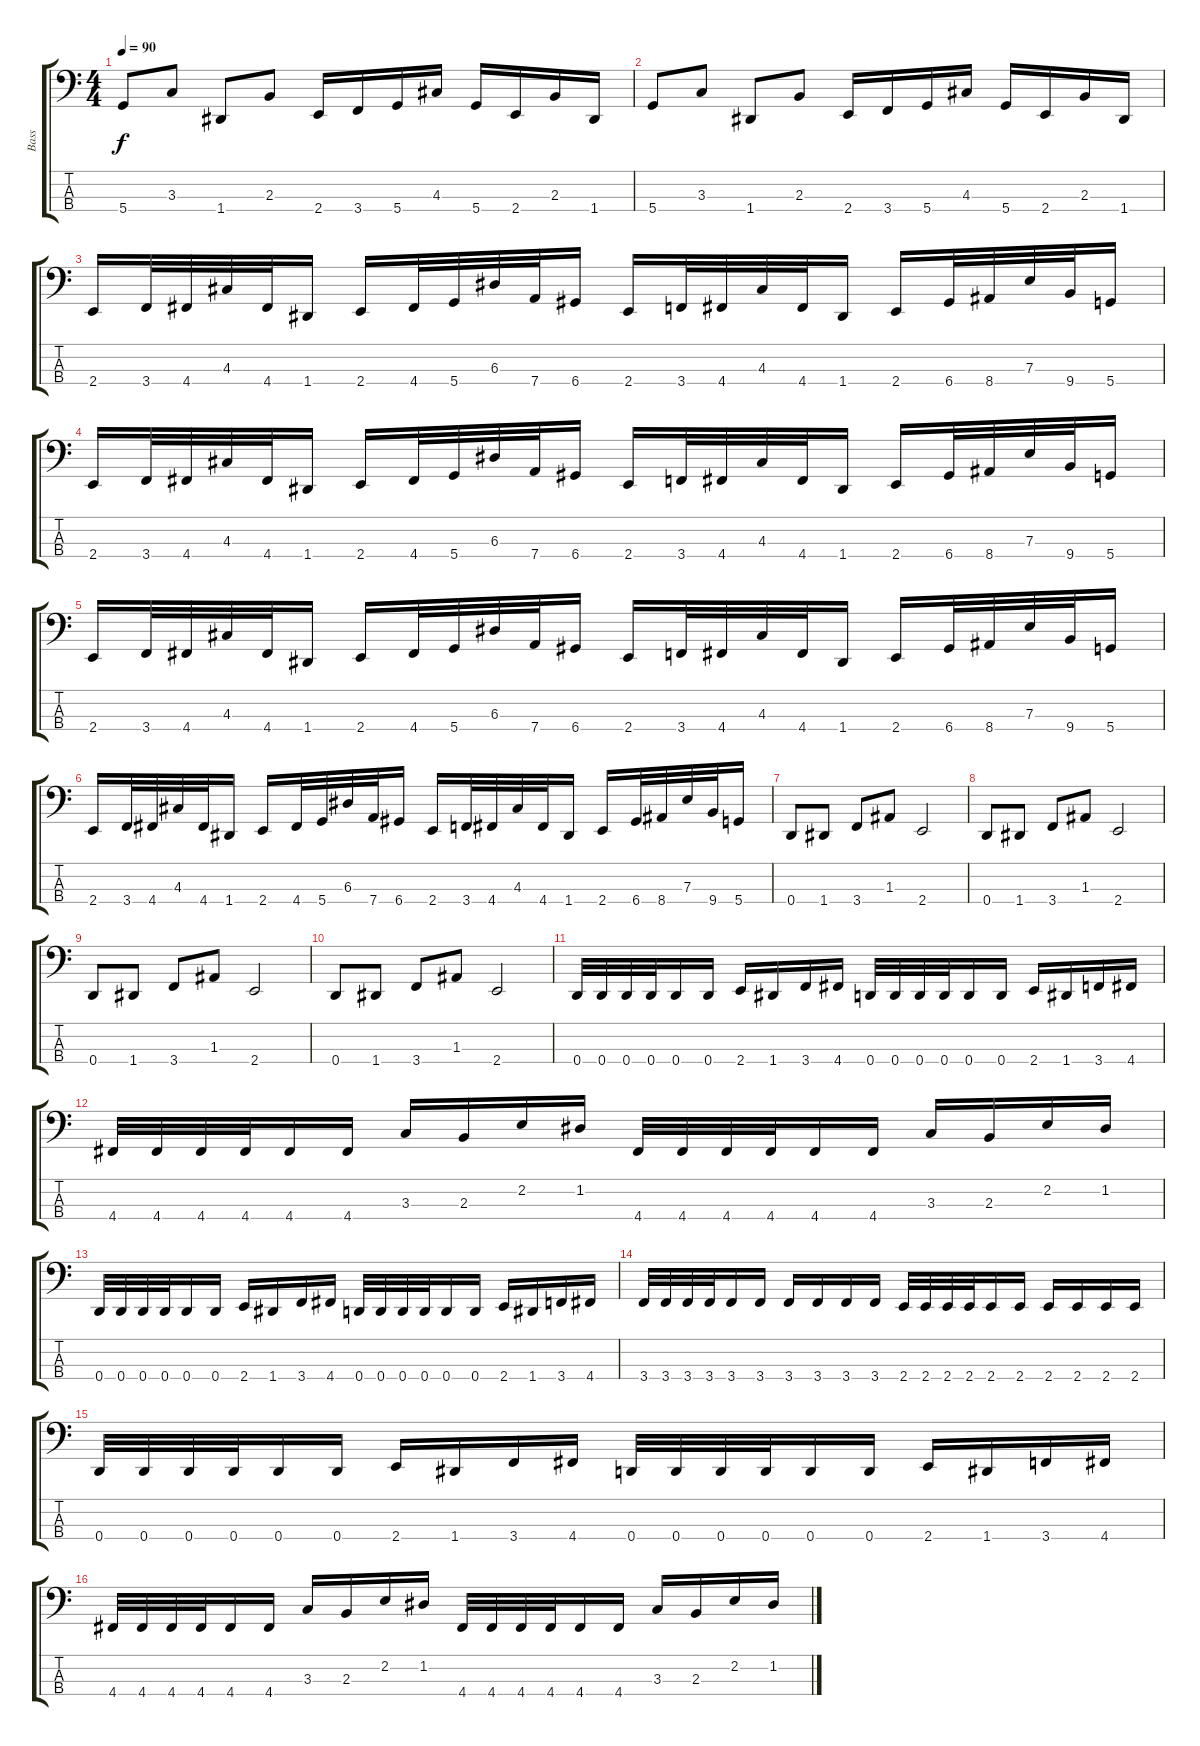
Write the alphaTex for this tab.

\track ("Bass" "Bass") {instrument electricbassfinger}
\staff {score tabs}
\tuning (G2 D2 A1 D1) {hide}
\ts (4 4)
\tempo 90
\clef f4
\ks c
5.4.8{dy f} 3.3.8 1.4.8 2.3.8 2.4.16 3.4.16 5.4.16 4.3.16 5.4.16 2.4.16 2.3.16 1.4.16 |
5.4.8 3.3.8 1.4.8 2.3.8 2.4.16 3.4.16 5.4.16 4.3.16 5.4.16 2.4.16 2.3.16 1.4.16 |
2.4.16 3.4.32 4.4.32 4.3.32 4.4.32 1.4.16 2.4.16 4.4.32 5.4.32 6.3.32 7.4.32 6.4.16 2.4.16 3.4.32 4.4.32 4.3.32 4.4.32 1.4.16 2.4.16 6.4.32 8.4.32 7.3.32 9.4.32 5.4.16 |
2.4.16 3.4.32 4.4.32 4.3.32 4.4.32 1.4.16 2.4.16 4.4.32 5.4.32 6.3.32 7.4.32 6.4.16 2.4.16 3.4.32 4.4.32 4.3.32 4.4.32 1.4.16 2.4.16 6.4.32 8.4.32 7.3.32 9.4.32 5.4.16 |
2.4.16 3.4.32 4.4.32 4.3.32 4.4.32 1.4.16 2.4.16 4.4.32 5.4.32 6.3.32 7.4.32 6.4.16 2.4.16 3.4.32 4.4.32 4.3.32 4.4.32 1.4.16 2.4.16 6.4.32 8.4.32 7.3.32 9.4.32 5.4.16 |
2.4.16 3.4.32 4.4.32 4.3.32 4.4.32 1.4.16 2.4.16 4.4.32 5.4.32 6.3.32 7.4.32 6.4.16 2.4.16 3.4.32 4.4.32 4.3.32 4.4.32 1.4.16 2.4.16 6.4.32 8.4.32 7.3.32 9.4.32 5.4.16 |
0.4.8 1.4.8 3.4.8 1.3.8 2.4.2 |
0.4.8 1.4.8 3.4.8 1.3.8 2.4.2 |
0.4.8 1.4.8 3.4.8 1.3.8 2.4.2 |
0.4.8 1.4.8 3.4.8 1.3.8 2.4.2 |
0.4.32 0.4.32 0.4.32 0.4.32 0.4.16 0.4.16 2.4.16 1.4.16 3.4.16 4.4.16 0.4.32 0.4.32 0.4.32 0.4.32 0.4.16 0.4.16 2.4.16 1.4.16 3.4.16 4.4.16 |
4.4.32 4.4.32 4.4.32 4.4.32 4.4.16 4.4.16 3.3.16 2.3.16 2.2.16 1.2.16 4.4.32 4.4.32 4.4.32 4.4.32 4.4.16 4.4.16 3.3.16 2.3.16 2.2.16 1.2.16 |
0.4.32 0.4.32 0.4.32 0.4.32 0.4.16 0.4.16 2.4.16 1.4.16 3.4.16 4.4.16 0.4.32 0.4.32 0.4.32 0.4.32 0.4.16 0.4.16 2.4.16 1.4.16 3.4.16 4.4.16 |
3.4.32 3.4.32 3.4.32 3.4.32 3.4.16 3.4.16 3.4.16 3.4.16 3.4.16 3.4.16 2.4.32 2.4.32 2.4.32 2.4.32 2.4.16 2.4.16 2.4.16 2.4.16 2.4.16 2.4.16 |
0.4.32 0.4.32 0.4.32 0.4.32 0.4.16 0.4.16 2.4.16 1.4.16 3.4.16 4.4.16 0.4.32 0.4.32 0.4.32 0.4.32 0.4.16 0.4.16 2.4.16 1.4.16 3.4.16 4.4.16 |
4.4.32 4.4.32 4.4.32 4.4.32 4.4.16 4.4.16 3.3.16 2.3.16 2.2.16 1.2.16 4.4.32 4.4.32 4.4.32 4.4.32 4.4.16 4.4.16 3.3.16 2.3.16 2.2.16 1.2.16
